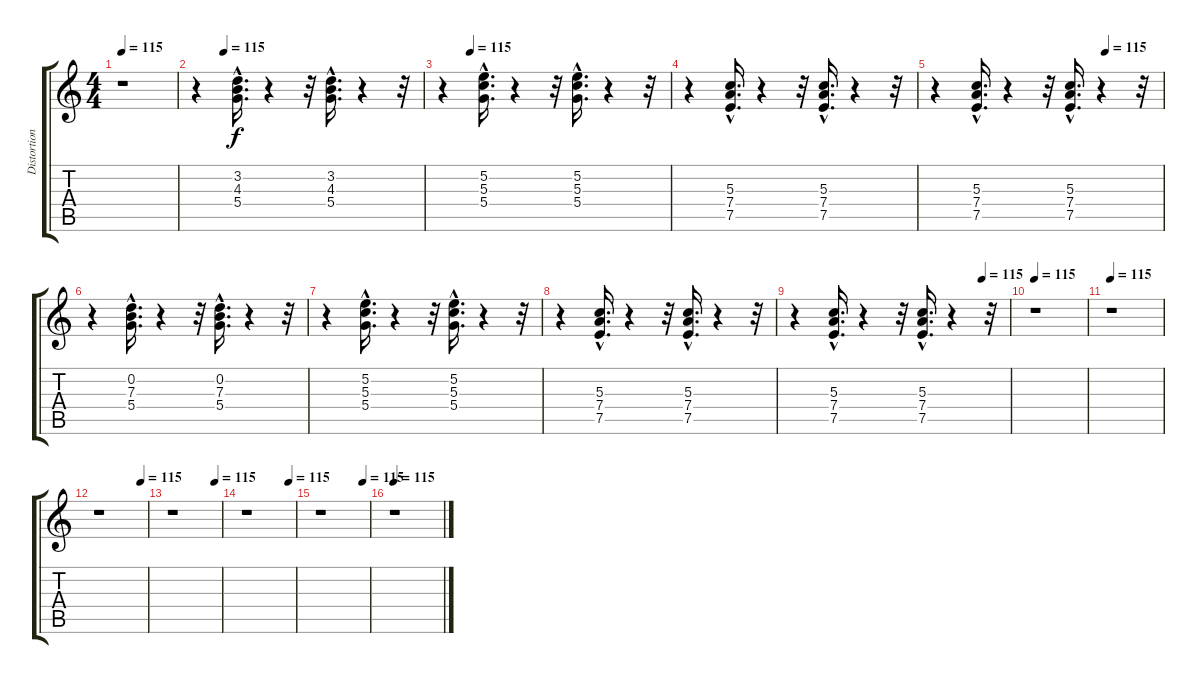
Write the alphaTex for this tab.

\track ("Distortion" "Distortion") {instrument distortionguitar}
\staff {score tabs}
\tuning (E4 B3 G3 D3 A2 E2) {hide}
\ts (4 4)
\tempo 115
\clef g2
\ks c
r.1{dy pp} |
\tempo (115 0.125)
r.4 (3.2{hac} 4.3{hac} 5.4{hac}).16{d dy f} r.4 r.32 (3.2{hac} 4.3{hac} 5.4{hac}).16{d} r.4 r.32 |
\tempo (115 0.125)
r.4 (5.2{hac} 5.3{hac} 5.4{hac}).16{d} r.4 r.32 (5.2{hac} 5.3{hac} 5.4{hac}).16{d} r.4 r.32 |
r.4 (5.3{hac} 7.4{hac} 7.5{hac}).16{d} r.4 r.32 (5.3{hac} 7.4{hac} 7.5{hac}).16{d} r.4 r.32 |
\tempo (115 0.75)
r.4 (5.3{hac} 7.4{hac} 7.5{hac}).16{d} r.4 r.32 (5.3{hac} 7.4{hac} 7.5{hac}).16{d} r.4 r.32 |
r.4 (0.2{hac} 7.3{hac} 5.4{hac}).16{d} r.4 r.32 (0.2{hac} 7.3{hac} 5.4{hac}).16{d} r.4 r.32 |
r.4 (5.2{hac} 5.3{hac} 5.4{hac}).16{d} r.4 r.32 (5.2{hac} 5.3{hac} 5.4{hac}).16{d} r.4 r.32 |
r.4 (5.3{hac} 7.4{hac} 7.5{hac}).16{d} r.4 r.32 (5.3{hac} 7.4{hac} 7.5{hac}).16{d} r.4 r.32 |
\tempo (115 0.875)
r.4 (5.3{hac} 7.4{hac} 7.5{hac}).16{d} r.4 r.32 (5.3{hac} 7.4{hac} 7.5{hac}).16{d} r.4 r.32 |
\tempo 115
r.1 |
\tempo 115
r.1 |
\tempo (115 0.875)
r.1 |
\tempo (115 0.875)
r.1 |
\tempo (115 0.875)
r.1 |
\tempo (115 0.875)
r.1 |
\tempo 115
r.1
